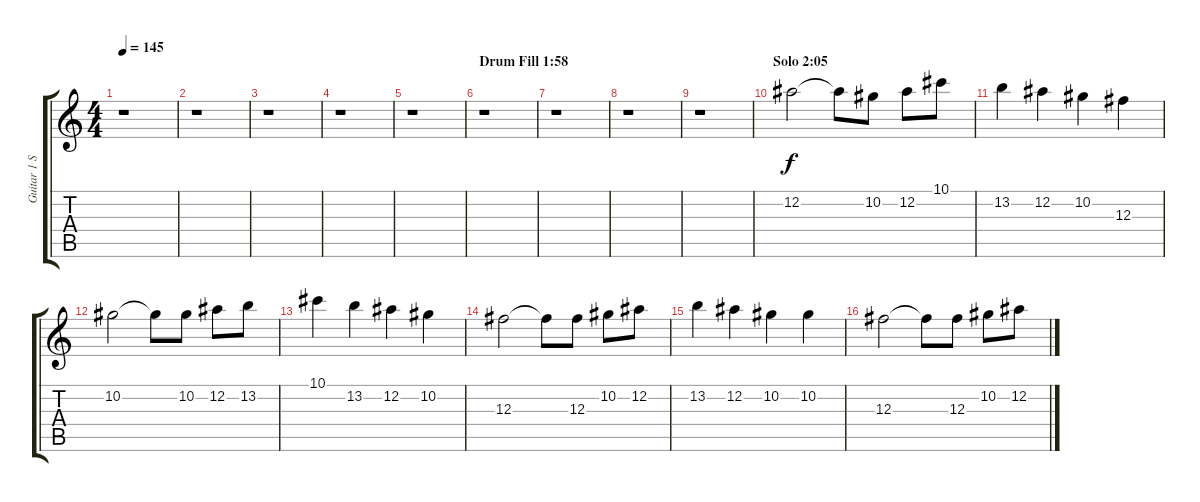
\track ("Guitar 1 Solo harmonic" "Guitar 1 S") {instrument distortionguitar}
\staff {score tabs}
\tuning (Eb4 Bb3 Gb3 Db3 Ab2 Eb2) {hide}
\ts (4 4)
\tempo 145
\clef g2
\ks c
r.1{dy f} |
r.1 |
r.1 |
r.1 |
r.1 |
\section ("" "Drum Fill 1:58")
r.1 |
r.1 |
r.1 |
r.1 |
\section ("" "Solo 2:05")
12.2.2 12.2{t}.8 10.2.8 12.2.8 10.1.8 |
13.2.4 12.2.4 10.2.4 12.3.4 |
10.2.2 10.2{t}.8 10.2.8 12.2.8 13.2.8 |
10.1.4 13.2.4 12.2.4 10.2.4 |
12.3.2 12.3{t}.8 12.3.8 10.2.8 12.2.8 |
13.2.4 12.2.4 10.2.4 10.2.4 |
12.3.2 12.3{t}.8 12.3.8 10.2.8 12.2.8
